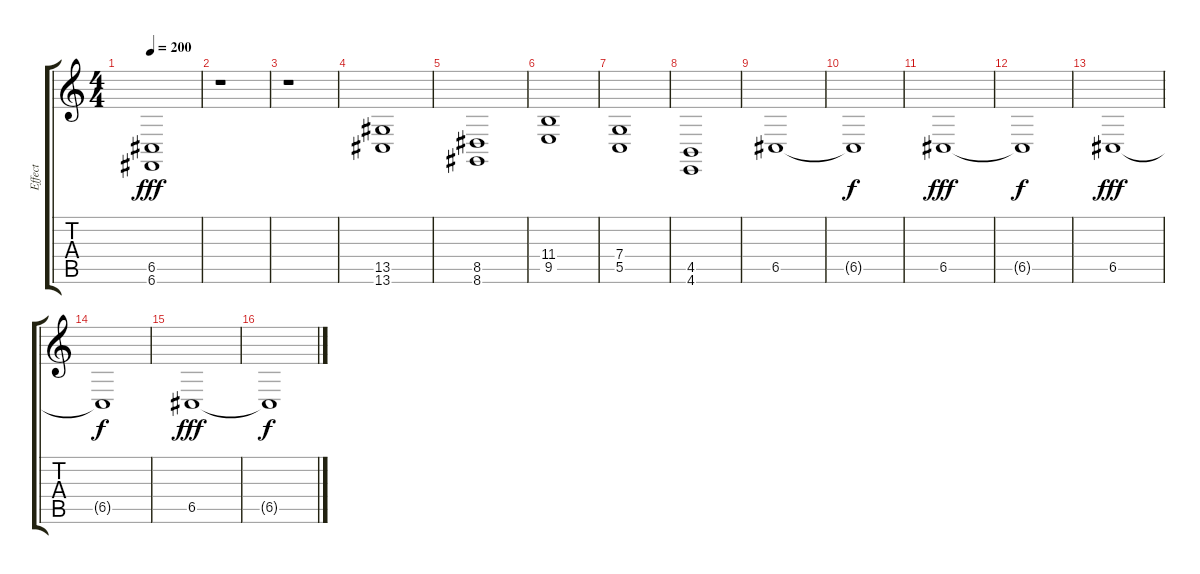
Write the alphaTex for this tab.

\track ("Effect" "Effect") {instrument stringensemble2}
\staff {score tabs}
\tuning (D4 A3 F3 C3 G2 C2) {hide}
\ts (4 4)
\tempo 200
\clef g2
\ks c
(6.5 6.6).1{dy fff} |
r.1 |
r.1 |
(13.5 13.6).1{volume 16 instrument stringensemble2} |
(8.5 8.6).1 |
(11.4 9.5).1 |
(7.4 5.5).1 |
(4.5 4.6).1 |
6.5.1{volume 16 instrument fx2soundtrack} |
6.5{t}.1{dy f} |
6.5.1{dy fff volume 16 instrument fx2soundtrack} |
6.5{t}.1{dy f} |
6.5.1{dy fff volume 16 instrument fx2soundtrack} |
6.5{t}.1{dy f} |
6.5.1{dy fff volume 16 instrument fx2soundtrack} |
6.5{t}.1{dy f}
